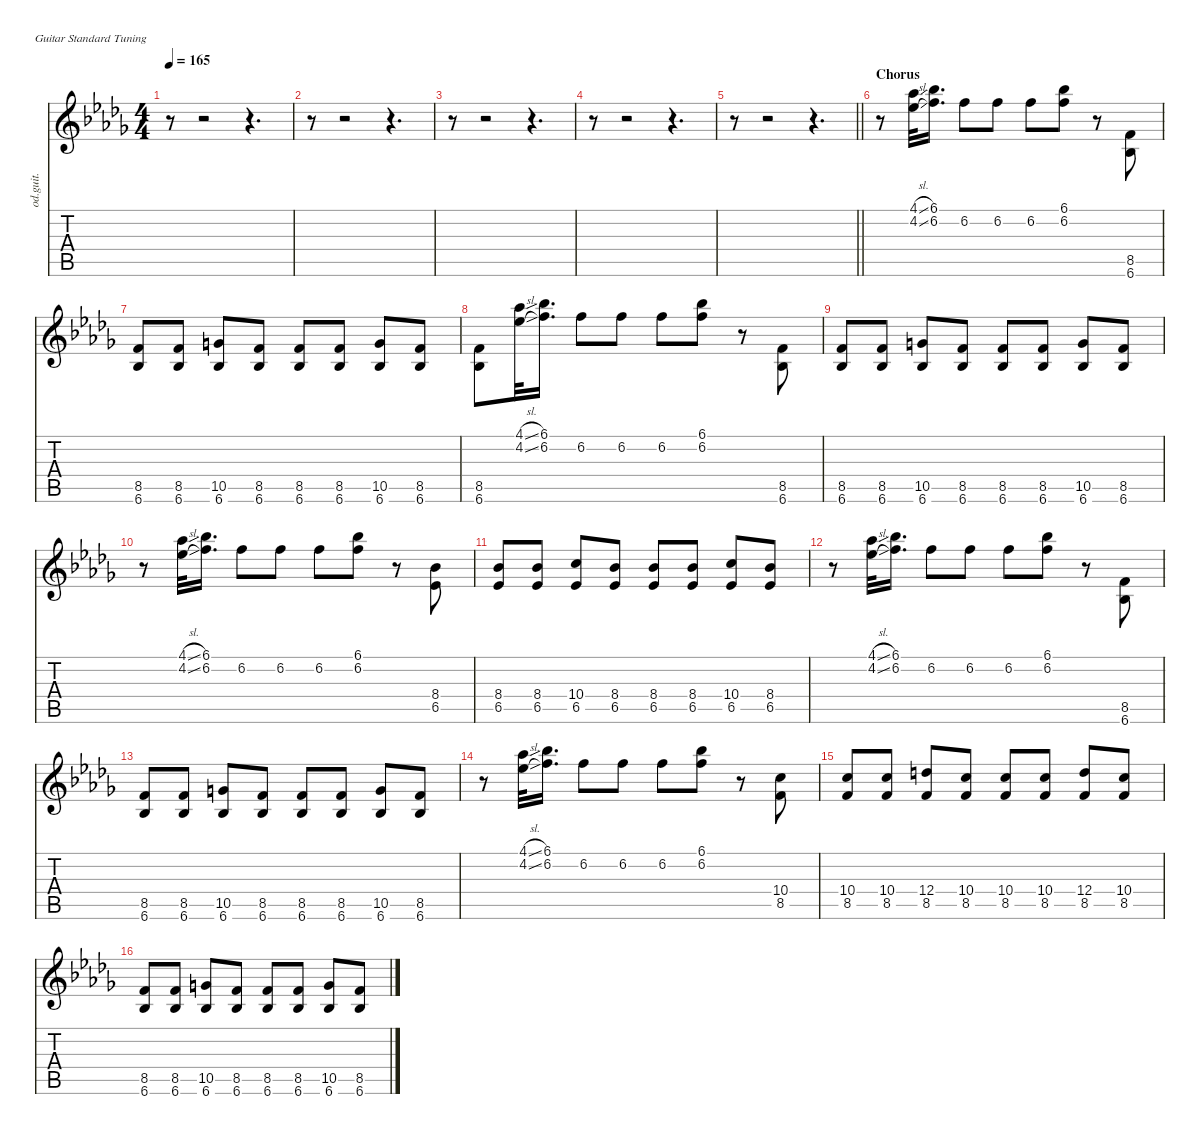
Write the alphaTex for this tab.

\defaultSystemsLayout 4
\hideDynamics
\bracketExtendMode nobrackets
\otherSystemsTrackNameOrientation horizontal
\track ("Track 4" "od.guit.") {instrument overdrivenguitar}
\staff {score tabs}
\tuning (E4 B3 G3 D3 A2 E2)
\ts (4 4)
\tempo 165
\clef g2
\ks bbminor
r.8{dy f beam Down} r.2{beam Down} r.4{d beam Down} |
r.8{beam Down} r.2{beam Down} r.4{d beam Down} |
r.8{beam Down} r.2{beam Down} r.4{d beam Down} |
r.8{beam Down} r.2{beam Down} r.4{d beam Down} |
\barLineRight lightlight
r.8{beam Down} r.2{beam Down} r.4{d beam Down} |
\section ("" "Chorus")
r.8{beam Down} (4.1{sl acc b} 4.2{sl acc b}).32{beam Down} (6.1{acc b} 6.2{acc forcenatural}).16{d beam Down} 6.2{acc forcenatural}.8{beam Down} 6.2{acc forcenatural}.8{beam Down} 6.2{acc forcenatural}.8{beam Down} (6.1{acc b} 6.2{acc forcenatural}).8{beam Down} r.8{beam Down} (8.5{acc forcenatural} 6.6{acc b}).8{beam Up} |
(8.5{acc forcenatural} 6.6{acc b}).8{beam Up} (8.5{acc forcenatural} 6.6{acc b}).8{beam Up} (10.5{acc forcenatural} 6.6{acc b}).8{beam Up} (8.5{acc forcenatural} 6.6{acc b}).8{beam Up} (8.5{acc forcenatural} 6.6{acc b}).8{beam Up} (8.5{acc forcenatural} 6.6{acc b}).8{beam Up} (10.5{acc forcenatural} 6.6{acc b}).8{beam Up} (8.5{acc forcenatural} 6.6{acc b}).8{beam Up} |
(8.5{acc forcenatural} 6.6{acc b}).8{beam Down} (4.1{sl acc b} 4.2{sl acc b}).32{beam Down} (6.1{acc b} 6.2{acc forcenatural}).16{d beam Down} 6.2{acc forcenatural}.8{beam Down} 6.2{acc forcenatural}.8{beam Down} 6.2{acc forcenatural}.8{beam Down} (6.1{acc b} 6.2{acc forcenatural}).8{beam Down} r.8{beam Down} (8.5{acc forcenatural} 6.6{acc b}).8{beam Up} |
(8.5{acc forcenatural} 6.6{acc b}).8{beam Up} (8.5{acc forcenatural} 6.6{acc b}).8{beam Up} (10.5{acc forcenatural} 6.6{acc b}).8{beam Up} (8.5{acc forcenatural} 6.6{acc b}).8{beam Up} (8.5{acc forcenatural} 6.6{acc b}).8{beam Up} (8.5{acc forcenatural} 6.6{acc b}).8{beam Up} (10.5{acc forcenatural} 6.6{acc b}).8{beam Up} (8.5{acc forcenatural} 6.6{acc b}).8{beam Up} |
r.8{beam Down} (4.1{sl acc b} 4.2{sl acc b}).32{beam Down} (6.1{acc b} 6.2{acc forcenatural}).16{d beam Down} 6.2{acc forcenatural}.8{beam Down} 6.2{acc forcenatural}.8{beam Down} 6.2{acc forcenatural}.8{beam Down} (6.1{acc b} 6.2{acc forcenatural}).8{beam Down} r.8{beam Down} (8.4{acc b} 6.5{acc b}).8{beam Up} |
(8.4{acc b} 6.5{acc b}).8{beam Up} (8.4{acc b} 6.5{acc b}).8{beam Up} (10.4{acc forcenatural} 6.5{acc b}).8{beam Up} (8.4{acc b} 6.5{acc b}).8{beam Up} (8.4{acc b} 6.5{acc b}).8{beam Up} (8.4{acc b} 6.5{acc b}).8{beam Up} (10.4{acc forcenatural} 6.5{acc b}).8{beam Up} (8.4{acc b} 6.5{acc b}).8{beam Up} |
r.8{beam Down} (4.1{sl acc b} 4.2{sl acc b}).32{beam Down} (6.1{acc b} 6.2{acc forcenatural}).16{d beam Down} 6.2{acc forcenatural}.8{beam Down} 6.2{acc forcenatural}.8{beam Down} 6.2{acc forcenatural}.8{beam Down} (6.1{acc b} 6.2{acc forcenatural}).8{beam Down} r.8{beam Down} (8.5{acc forcenatural} 6.6{acc b}).8{beam Up} |
(8.5{acc forcenatural} 6.6{acc b}).8{beam Up} (8.5{acc forcenatural} 6.6{acc b}).8{beam Up} (10.5{acc forcenatural} 6.6{acc b}).8{beam Up} (8.5{acc forcenatural} 6.6{acc b}).8{beam Up} (8.5{acc forcenatural} 6.6{acc b}).8{beam Up} (8.5{acc forcenatural} 6.6{acc b}).8{beam Up} (10.5{acc forcenatural} 6.6{acc b}).8{beam Up} (8.5{acc forcenatural} 6.6{acc b}).8{beam Up} |
r.8{beam Down} (4.1{sl acc b} 4.2{sl acc b}).32{beam Down} (6.1{acc b} 6.2{acc forcenatural}).16{d beam Down} 6.2{acc forcenatural}.8{beam Down} 6.2{acc forcenatural}.8{beam Down} 6.2{acc forcenatural}.8{beam Down} (6.1{acc b} 6.2{acc forcenatural}).8{beam Down} r.8{beam Down} (10.4{acc forcenatural} 8.5{acc forcenatural}).8{beam Up} |
(10.4{acc forcenatural} 8.5{acc forcenatural}).8{beam Up} (10.4{acc forcenatural} 8.5{acc forcenatural}).8{beam Up} (12.4{acc forcenatural} 8.5{acc forcenatural}).8{beam Up} (10.4{acc forcenatural} 8.5{acc forcenatural}).8{beam Up} (10.4{acc forcenatural} 8.5{acc forcenatural}).8{beam Up} (10.4{acc forcenatural} 8.5{acc forcenatural}).8{beam Up} (12.4{acc forcenatural} 8.5{acc forcenatural}).8{beam Up} (10.4{acc forcenatural} 8.5{acc forcenatural}).8{beam Up} |
(8.5{acc forcenatural} 6.6{acc b}).8{beam Up} (8.5{acc forcenatural} 6.6{acc b}).8{beam Up} (10.5{acc forcenatural} 6.6{acc b}).8{beam Up} (8.5{acc forcenatural} 6.6{acc b}).8{beam Up} (8.5{acc forcenatural} 6.6{acc b}).8{beam Up} (8.5{acc forcenatural} 6.6{acc b}).8{beam Up} (10.5{acc forcenatural} 6.6{acc b}).8{beam Up} (8.5{acc forcenatural} 6.6{acc b}).8{beam Up}
